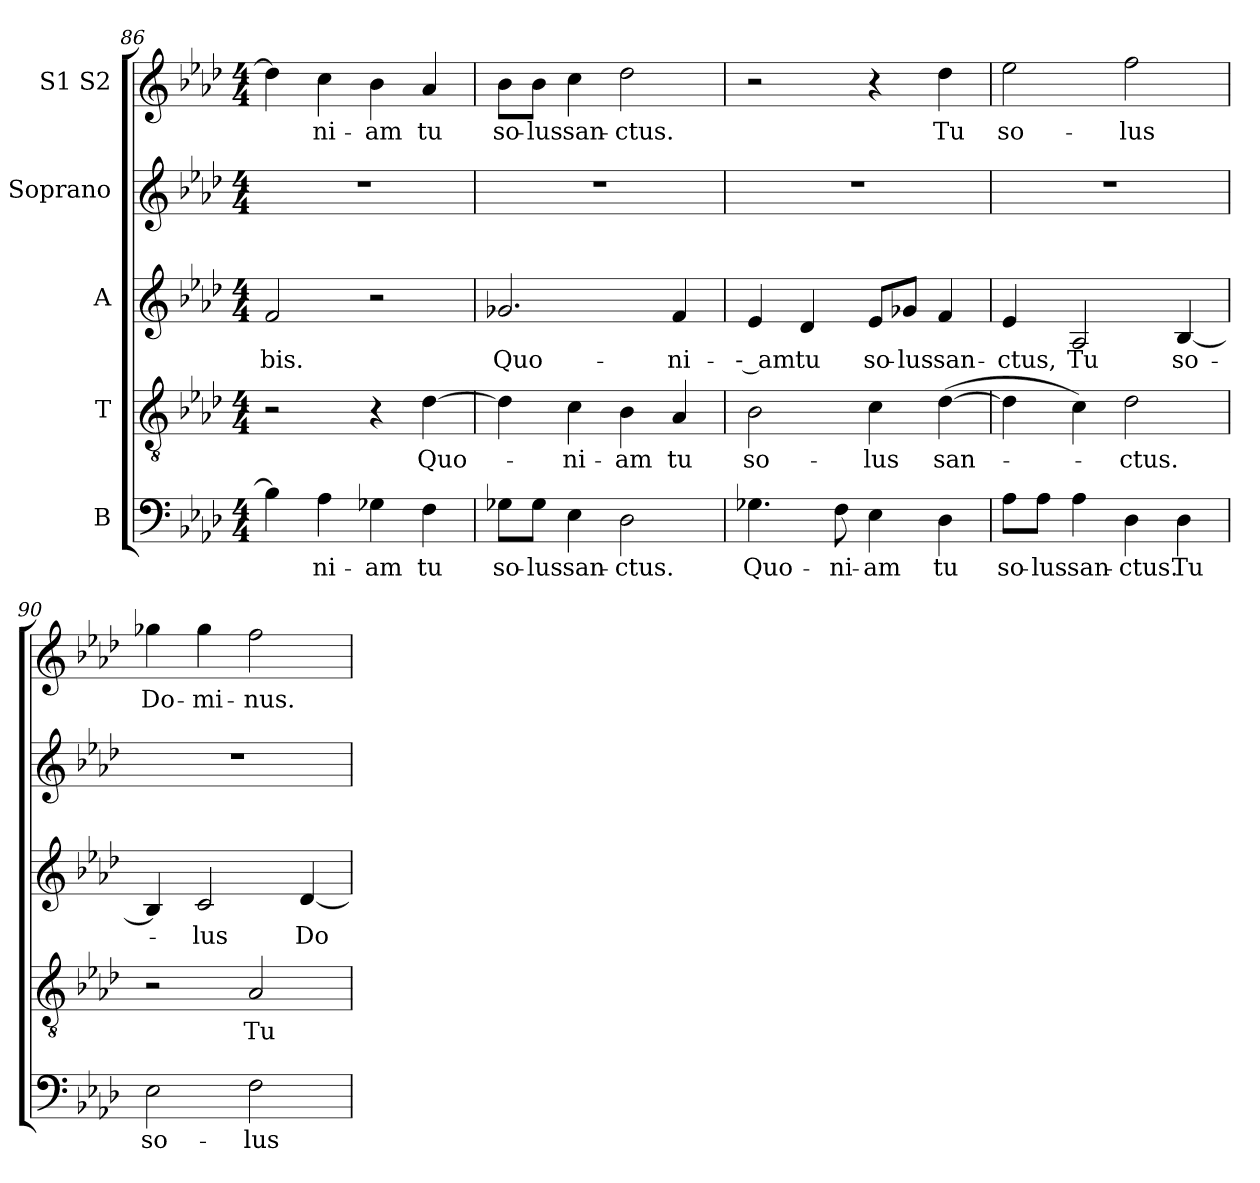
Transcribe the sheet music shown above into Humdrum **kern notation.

**kern	**text	**kern	**text	**kern	**text	**kern	**kern	**text
*part5	*part5	*part4	*part4	*part3	*part3	*part2	*part1	*part1
*staff5	*staff5	*staff4	*staff4	*staff3	*staff3	*staff2	*staff1	*staff1
*I"B	*	*I"T	*	*I"A	*	*I"Soprano	*I"S1 S2	*
*clefF4	*	*clefGv2	*	*clefG2	*	*clefG2	*clefG2	*
*	*	*ITrd7c12	*	*	*	*	*	*
*k[b-e-a-d-]	*	*k[b-e-a-d-]	*	*k[b-e-a-d-]	*	*k[b-e-a-d-]	*k[b-e-a-d-]	*
*f:	*	*f:	*	*f:	*	*f:	*f:	*
*M4/4	*	*M4/4	*	*M4/4	*	*M4/4	*M4/4	*
=86	=86	=86	=86	=86	=86	=86	=86	=86
!	!	!	!	!	!LO:LY:b:color=#000000	!	!	!
4B-i\]	.	2r	.	2fi/	-bis.	1r	4dd-i\]	.
!	!LO:LY:b:color=#000000	!	!	!	!	!	!	!
!	!	!	!	!	!	!	!	!LO:LY:b:color=#000000
4A-i\	-ni-	.	.	.	.	.	4cci\	-ni-
!	!LO:LY:b:color=#000000	!	!	!	!	!	!	!
!	!	!	!	!	!	!	!	!LO:LY:b:color=#000000
4G-Xi\	-am	4r	.	2r	.	.	4b-i\	-am
!	!LO:LY:b:color=#000000	!	!	!	!	!	!	!
!	!	!	!LO:LY:b:color=#000000	!	!	!	!	!
!	!	!	!	!	!	!	!	!LO:LY:b:color=#000000
4Fi\	tu	[4D-i\	Quo-	.	.	.	4a-i/	tu
=87	=87	=87	=87	=87	=87	=87	=87	=87
!	!LO:LY:b:color=#000000	!	!	!	!	!	!	!
!	!	!	!	!	!LO:LY:b:color=#000000	!	!	!
!	!	!	!	!	!	!	!	!LO:LY:b:color=#000000
8G-Xi\L	so-	4D-i\]	.	2.g-Xi/	Quo-	1r	8b-i\L	so-
!	!LO:LY:b:color=#000000	!	!	!	!	!	!	!
!	!	!	!	!	!	!	!	!LO:LY:b:color=#000000
8G-i\J	-lus	.	.	.	.	.	8b-i\J	-lus
!	!LO:LY:b:color=#000000	!	!	!	!	!	!	!
!	!	!	!LO:LY:b:color=#000000	!	!	!	!	!
!	!	!	!	!	!	!	!	!LO:LY:b:color=#000000
4E-i\	san-	4Ci\	-ni-	.	.	.	4cci\	san-
!	!LO:LY:b:color=#000000	!	!	!	!	!	!	!
!	!	!	!LO:LY:b:color=#000000	!	!	!	!	!
!	!	!	!	!	!	!	!	!LO:LY:b:color=#000000
2D-i\	-ctus.	4BB-i\	-am	.	.	.	2dd-i\	-ctus.
!	!	!	!LO:LY:b:color=#000000	!	!	!	!	!
!	!	!	!	!	!LO:LY:b:color=#000000	!	!	!
.	.	4AA-i/	tu	4fi/	-ni-	.	.	.
!!LO:PB:g=z
=88	=88	=88	=88	=88	=88	=88	=88	=88
!	!LO:LY:b:color=#000000	!	!	!	!	!	!	!
!	!	!	!LO:LY:b:color=#000000	!	!	!	!	!
!	!	!	!	!	!LO:LY:b:color=#000000	!	!	!
4.G-Xi\	Quo-	2BB-i\	so-	4e-i/	-- am	1r	2r	.
!	!	!	!	!	!LO:LY:b:color=#000000	!	!	!
.	.	.	.	4d-i/	tu	.	.	.
!	!LO:LY:b:color=#000000	!	!	!	!	!	!	!
8Fi\	-ni-	.	.	.	.	.	.	.
!	!LO:LY:b:color=#000000	!	!	!	!	!	!	!
!	!	!	!LO:LY:b:color=#000000	!	!	!	!	!
!	!	!	!	!	!LO:LY:b:color=#000000	!	!	!
4E-i\	-am	4Ci\	-lus	8e-i/L	so-	.	4r	.
!	!	!	!	!	!LO:LY:b:color=#000000	!	!	!
.	.	.	.	8g-Xi/J	-lus	.	.	.
!	!LO:LY:b:color=#000000	!	!	!	!	!	!	!
!	!	!	!LO:LY:b:color=#000000	!	!	!	!	!
!	!	!	!	!	!LO:LY:b:color=#000000	!	!	!
!	!	!	!	!	!	!	!	!LO:LY:b:color=#000000
4D-i\	tu	([4D-i\	san-	4fi/	san-	.	4dd-i\	Tu
=89	=89	=89	=89	=89	=89	=89	=89	=89
!	!LO:LY:b:color=#000000	!	!	!	!	!	!	!
!	!	!	!	!	!LO:LY:b:color=#000000	!	!	!
!	!	!	!	!	!	!	!	!LO:LY:b:color=#000000
8A-i\L	so-	4D-i\]	.	4e-i/	-ctus,	1r	2ee-i\	so-
!	!LO:LY:b:color=#000000	!	!	!	!	!	!	!
8A-i\J	-lus	.	.	.	.	.	.	.
!	!LO:LY:b:color=#000000	!	!	!	!	!	!	!
!	!	!	!	!	!LO:LY:b:color=#000000	!	!	!
4A-i\	san-	4Ci\)	.	2A-i/	Tu	.	.	.
!	!LO:LY:b:color=#000000	!	!	!	!	!	!	!
!	!	!	!LO:LY:b:color=#000000	!	!	!	!	!
!	!	!	!	!	!	!	!	!LO:LY:b:color=#000000
4D-i\	-ctus.	2D-i\	-ctus.	.	.	.	2ffi\	-lus
!	!LO:LY:b:color=#000000	!	!	!	!	!	!	!
!	!	!	!	!	!LO:LY:b:color=#000000	!	!	!
4D-i\	Tu	.	.	[4B-i/	so-	.	.	.
=90	=90	=90	=90	=90	=90	=90	=90	=90
!	!LO:LY:b:color=#000000	!	!	!	!	!	!	!
!	!	!	!	!	!	!	!	!LO:LY:b:color=#000000
2E-i\	so-	2r	.	4B-i/]	.	1r	4gg-Xi\	Do-
!	!	!	!	!	!LO:LY:b:color=#000000	!	!	!
!	!	!	!	!	!	!	!	!LO:LY:b:color=#000000
.	.	.	.	2ci/	-lus	.	4gg-i\	-mi-
!	!LO:LY:b:color=#000000	!	!	!	!	!	!	!
!	!	!	!LO:LY:b:color=#000000	!	!	!	!	!
!	!	!	!	!	!	!	!	!LO:LY:b:color=#000000
2Fi\	-lus	2AA-i/	Tu	.	.	.	2ffi\	-nus.
!	!	!	!	!	!LO:LY:b:color=#000000	!	!	!
.	.	.	.	[4d-i/	Do-	.	.	.
=	=	=	=	=	=	=	=	=
*-	*-	*-	*-	*-	*-	*-	*-	*-
